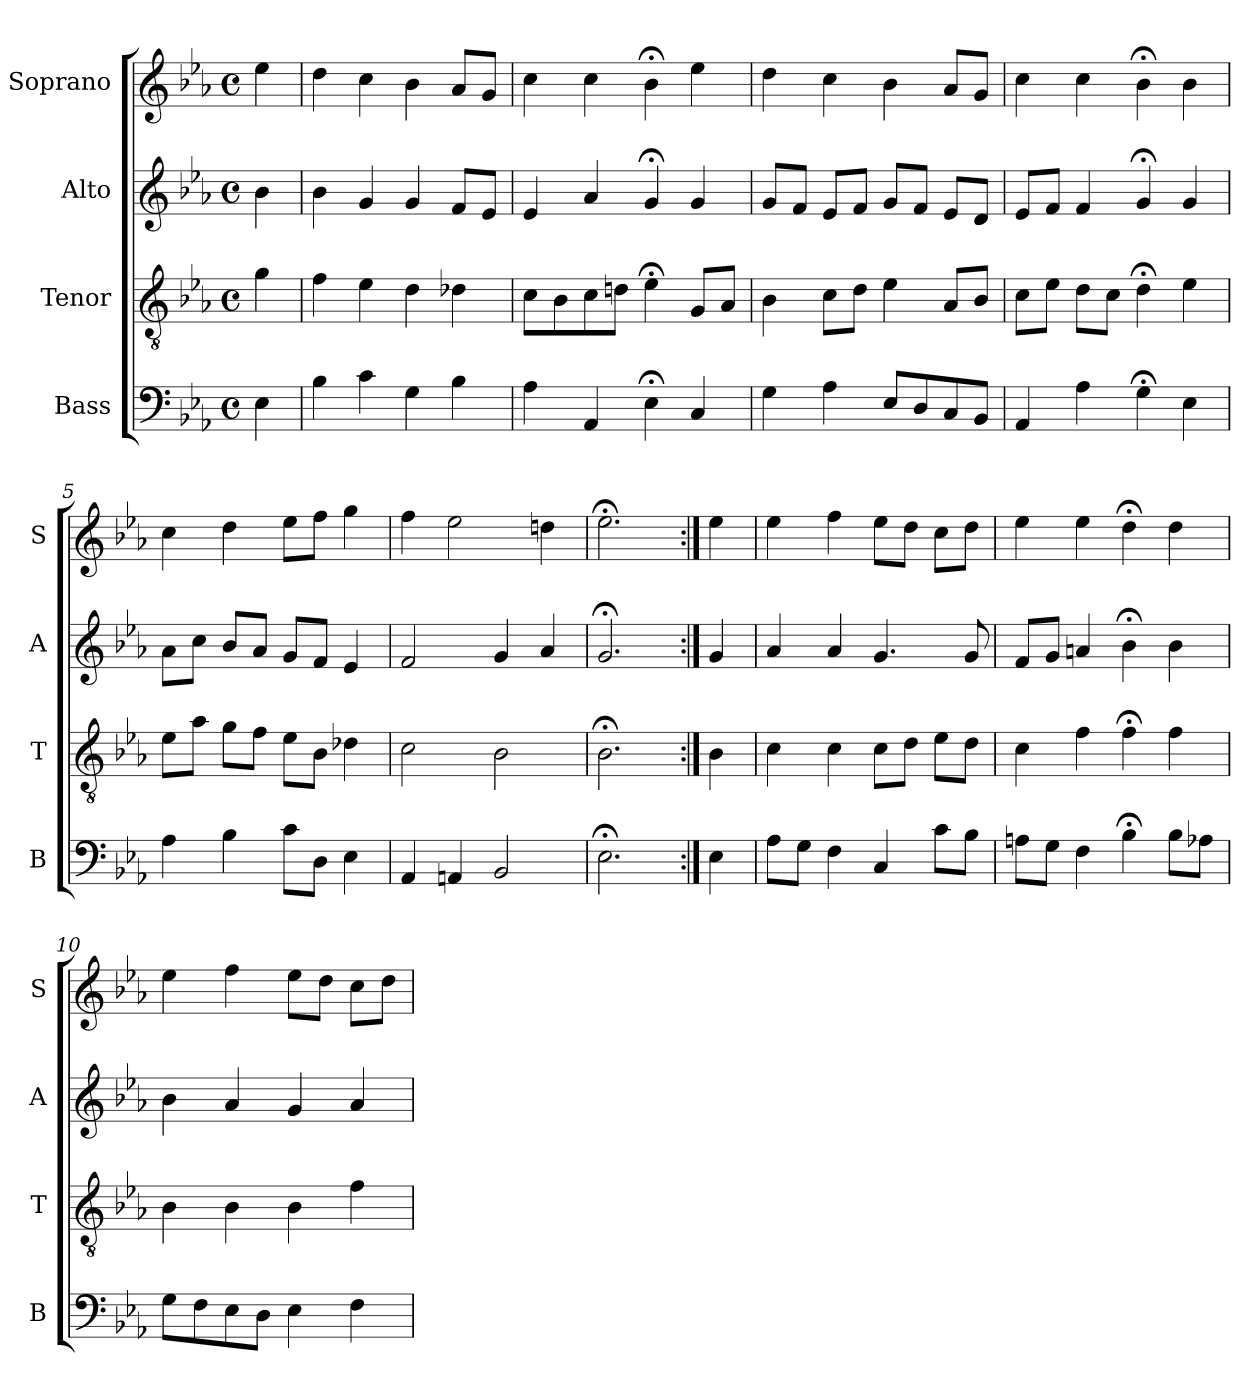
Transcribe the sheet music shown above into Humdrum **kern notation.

**kern	**kern	**kern	**kern
*part4	*part3	*part2	*part1
*staff4	*staff3	*staff2	*staff1
*I"Bass	*I"Tenor	*I"Alto	*I"Soprano
*I'B	*I'T	*I'A	*I'S
*clefF4	*clefGv2	*clefG2	*clefG2
*k[b-e-a-]	*k[b-e-a-]	*k[b-e-a-]	*k[b-e-a-]
*E-:	*E-:	*E-:	*E-:
*M4/4	*M4/4	*M4/4	*M4/4
*met(c)	*met(c)	*met(c)	*met(c)
*MM100	*MM100	*MM100	*MM100
=	=	=	=
4E-	4g	4b-	4ee-
=1	=1	=1	=1
4B-	4f	4b-	4dd
4c	4e-	4g	4cc
4G	4d	4g	4b-
4B-	4d-X	8fL	8a-L
.	.	8e-J	8gJ
=2	=2	=2	=2
4A-	8cL	4e-	4cc
.	8B-	.	.
4AA-	8c	4a-	4cc
.	8dnJ	.	.
4E-;<	4e-;<	4g;<	4b-;<
4C	8GL	4g	4ee-
.	8A-J	.	.
=3	=3	=3	=3
4G	4B-	8gL	4dd
.	.	8fJ	.
4A-	8cL	8e-L	4cc
.	8dJ	8fJ	.
8E-L	4e-	8gL	4b-
8D	.	8fJ	.
8C	8A-L	8e-L	8a-L
8BB-J	8B-J	8dJ	8gJ
=4	=4	=4	=4
4AA-	8cL	8e-L	4cc
.	8e-J	8fJ	.
4A-	8dL	4f	4cc
.	8cJ	.	.
4G;<	4d;<	4g;<	4b-;<
4E-	4e-	4g	4b-
=5	=5	=5	=5
4A-	8e-L	8a-L	4cc
.	8a-J	8ccJ	.
4B-	8gL	8b-L	4dd
.	8fJ	8a-J	.
8cL	8e-L	8gL	8ee-L
8DJ	8B-J	8fJ	8ffJ
4E-	4d-X	4e-	4gg
=6	=6	=6	=6
4AA-	2c	2f	4ff
4AAn	.	.	2ee-
2BB-	2B-	4g	.
.	.	4a-	4ddn
=7	=7	=7	=7
2.E-;<	2.B-;<	2.g;<	2.ee-;<
=:|!	=:|!	=:|!	=:|!
4E-	4B-	4g	4ee-
=8	=8	=8	=8
8A-L	4c	4a-	4ee-
8GJ	.	.	.
4F	4c	4a-	4ff
4C	8cL	4.g	8ee-L
.	8dJ	.	8ddJ
8cL	8e-L	.	8ccL
8B-J	8dJ	8g	8ddJ
=9	=9	=9	=9
8AnL	4c	8fL	4ee-
8GJ	.	8gJ	.
4F	4f	4an	4ee-
4B-;<	4f;<	4b-;<	4dd;<
8B-L	4f	4b-	4dd
8A-XJ	.	.	.
=10	=10	=10	=10
8GL	4B-	4b-	4ee-
8F	.	.	.
8E-	4B-	4a-	4ff
8DJ	.	.	.
4E-	4B-	4g	8ee-L
.	.	.	8ddJ
4F	4f	4a-	8ccL
.	.	.	8ddJ
=	=	=	=
*-	*-	*-	*-
